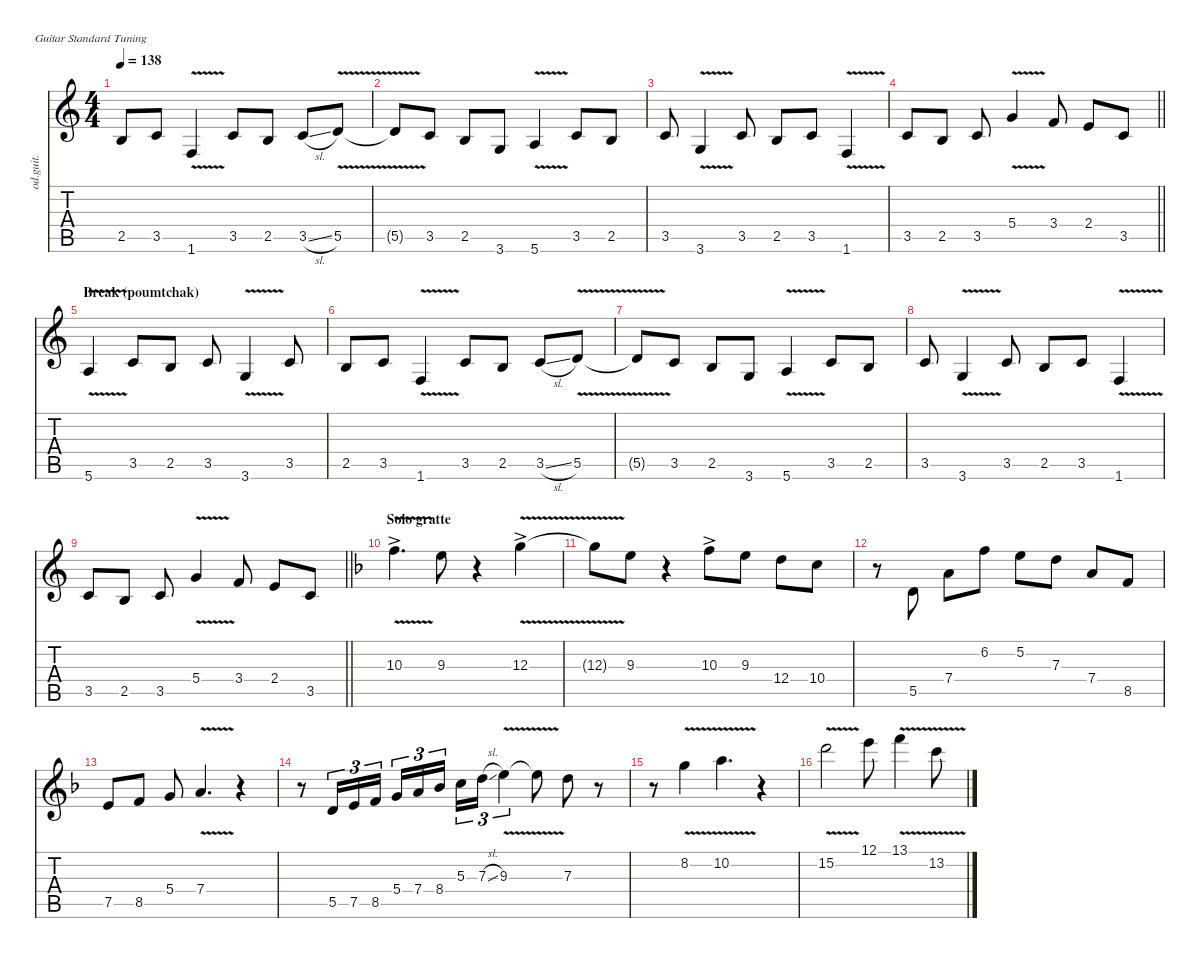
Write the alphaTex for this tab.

\defaultSystemsLayout 4
\hideDynamics
\bracketExtendMode nobrackets
\track ("Hichem" "od.guit.") {instrument overdrivenguitar}
\staff {score tabs}
\tuning (E4 B3 G3 D3 A2 E2)
\ts (4 4)
\tempo 138
\clef g2
\ks aminor
2.5.8{dy f beam Up} 3.5.8{beam Up} 1.6{v}.4{beam Up} 3.5.8{beam Up} 2.5.8{beam Up} 3.5{sl}.8{beam Up} 5.5{v}.8{beam Up} |
5.5{v t}.8{beam Up} 3.5.8{beam Up} 2.5.8{beam Up} 3.6.8{beam Up} 5.6{v}.4{beam Up} 3.5.8{beam Up} 2.5.8{beam Up} |
3.5.8{beam Up} 3.6{v}.4{beam Up} 3.5.8{beam Up} 2.5.8{beam Up} 3.5.8{beam Up} 1.6{v}.4{beam Up} |
\barLineRight lightlight
3.5.8{beam Up} 2.5.8{beam Up} 3.5.8{beam Up} 5.4{v}.4{beam Up} 3.4.8{beam Up} 2.4.8{beam Up} 3.5.8{beam Up} |
\section ("" "Break (poumtchak)")
5.6{v}.4{beam Up} 3.5.8{beam Up} 2.5.8{beam Up} 3.5.8{beam Up} 3.6{v}.4{beam Up} 3.5.8{beam Up} |
2.5.8{beam Up} 3.5.8{beam Up} 1.6{v}.4{beam Up} 3.5.8{beam Up} 2.5.8{beam Up} 3.5{sl}.8{beam Up} 5.5{v}.8{beam Up} |
5.5{v t}.8{beam Up} 3.5.8{beam Up} 2.5.8{beam Up} 3.6.8{beam Up} 5.6{v}.4{beam Up} 3.5.8{beam Up} 2.5.8{beam Up} |
3.5.8{beam Up} 3.6{v}.4{beam Up} 3.5.8{beam Up} 2.5.8{beam Up} 3.5.8{beam Up} 1.6{v}.4{beam Up} |
\barLineRight lightlight
3.5.8{beam Up} 2.5.8{beam Up} 3.5.8{beam Up} 5.4{v}.4{beam Up} 3.4.8{beam Up} 2.4.8{beam Up} 3.5.8{beam Up} |
\section ("" "Solo gratte")
\ks dminor
10.3{v ac acc forcenatural}.4{d beam Down} 9.3{acc forcenatural}.8{beam Down} r.4{beam Down} 12.3{v ac acc forcenatural}.4{beam Down} |
12.3{v t acc forcenatural}.8{beam Down} 9.3{acc forcenatural}.8{beam Down} r.4{beam Down} 10.3{ac acc forcenatural}.8{beam Down} 9.3{acc forcenatural}.8{beam Down} 12.4{acc forcenatural}.8{beam Down} 10.4{acc forcenatural}.8{beam Down} |
r.8{beam Down} 5.5{acc forcenatural}.8{beam Up} 7.4{acc forcenatural}.8{beam Down} 6.2{acc forcenatural}.8{beam Down} 5.2{acc forcenatural}.8{beam Down} 7.3{acc forcenatural}.8{beam Down} 7.4{acc forcenatural}.8{beam Up} 8.5{acc forcenatural}.8{beam Up} |
7.5{acc forcenatural}.8{beam Up} 8.5{acc forcenatural}.8{beam Up} 5.4{acc forcenatural}.8{beam Up} 7.4{v acc forcenatural}.4{d beam Up} r.4{beam Down} |
r.8{beam Down} 5.5{acc forcenatural}.16{tu (3 2) beam Up} 7.5{acc forcenatural}.16{tu (3 2) beam Up} 8.5{acc forcenatural}.16{tu (3 2) beam Up} 5.4{acc forcenatural}.16{tu (3 2) beam Up} 7.4{acc forcenatural}.16{tu (3 2) beam Up} 8.4{acc b}.16{tu (3 2) beam Up} 5.3{acc forcenatural}.16{tu (3 2) beam Down} 7.3{sl acc forcenatural}.16{tu (3 2) beam Down} 9.3{v acc forcenatural}.4{tu (3 2) beam Down} 9.3{v t acc forcenatural}.8{beam Down} 7.3{acc forcenatural}.8{beam Down} r.8{beam Down} |
r.8{beam Down} 8.2{v acc forcenatural}.4{beam Down} 10.2{v acc forcenatural}.4{d beam Down} r.4{beam Down} |
15.2{v acc forcenatural}.2{beam Down} 12.1{acc forcenatural}.8{beam Down} 13.1{v acc forcenatural}.4{beam Down} 13.2{v acc forcenatural}.8{beam Down}
